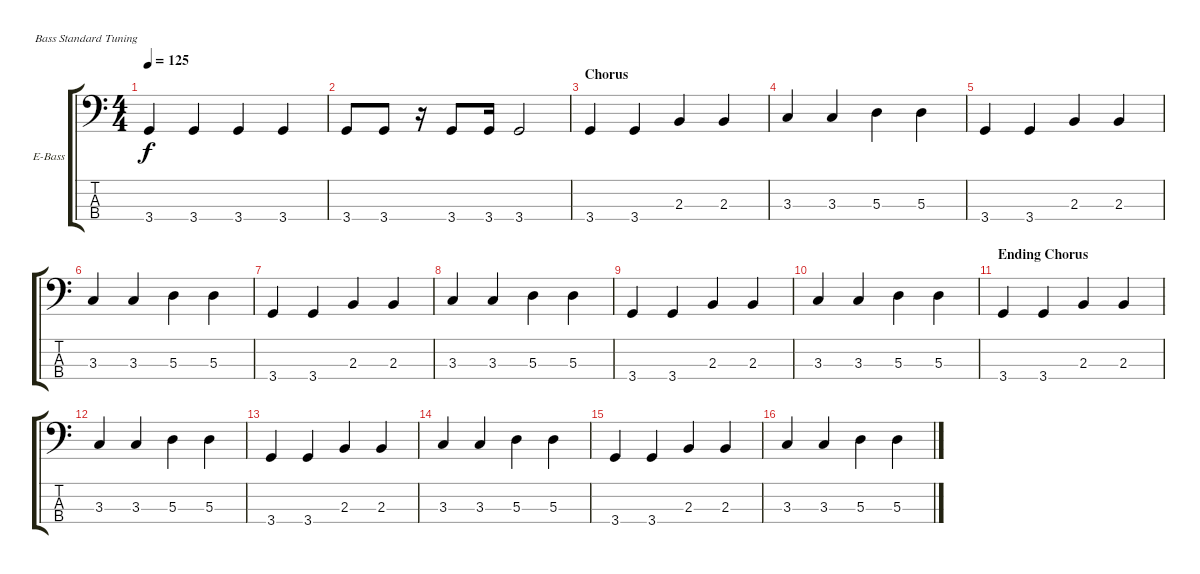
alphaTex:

\defaultSystemsLayout 4
\bracketExtendMode groupsimilarinstruments
\firstSystemTrackNameOrientation horizontal
\otherSystemsTrackNameOrientation horizontal
\track ("Bass" "E-Bass") {instrument electricbassfinger}
\staff {score tabs}
\tuning (G2 D2 A1 E1)
\ts (4 4)
\tempo 125
\clef f4
\scale
0.333333
\ks c
3.4.4{dy f} 3.4.4 3.4.4 3.4.4 |
\scale
0.333333 3.4.8 3.4.8 r.16 3.4.8 3.4.16 3.4.2 |
\section ("" "Chorus")
\scale
0.333333 3.4.4 3.4.4 2.3.4 2.3.4 |
\scale
0.333333 3.3.4 3.3.4 5.3.4 5.3.4 |
\scale
0.333333 3.4.4 3.4.4 2.3.4 2.3.4 |
\scale
0.333333 3.3.4 3.3.4 5.3.4 5.3.4 |
\scale
0.333333 3.4.4 3.4.4 2.3.4 2.3.4 |
\scale
0.333333 3.3.4 3.3.4 5.3.4 5.3.4 |
\scale
0.333333 3.4.4 3.4.4 2.3.4 2.3.4 |
\scale
0.333333 3.3.4 3.3.4 5.3.4 5.3.4 |
\section ("" "Ending Chorus")
\scale
0.333333 3.4.4 3.4.4 2.3.4 2.3.4 |
\scale
0.333333 3.3.4 3.3.4 5.3.4 5.3.4 |
\scale
0.333333 3.4.4 3.4.4 2.3.4 2.3.4 |
\scale
0.333333 3.3.4 3.3.4 5.3.4 5.3.4 |
\scale
0.333333 3.4.4 3.4.4 2.3.4 2.3.4 |
\scale
0.333333 3.3.4 3.3.4 5.3.4 5.3.4
